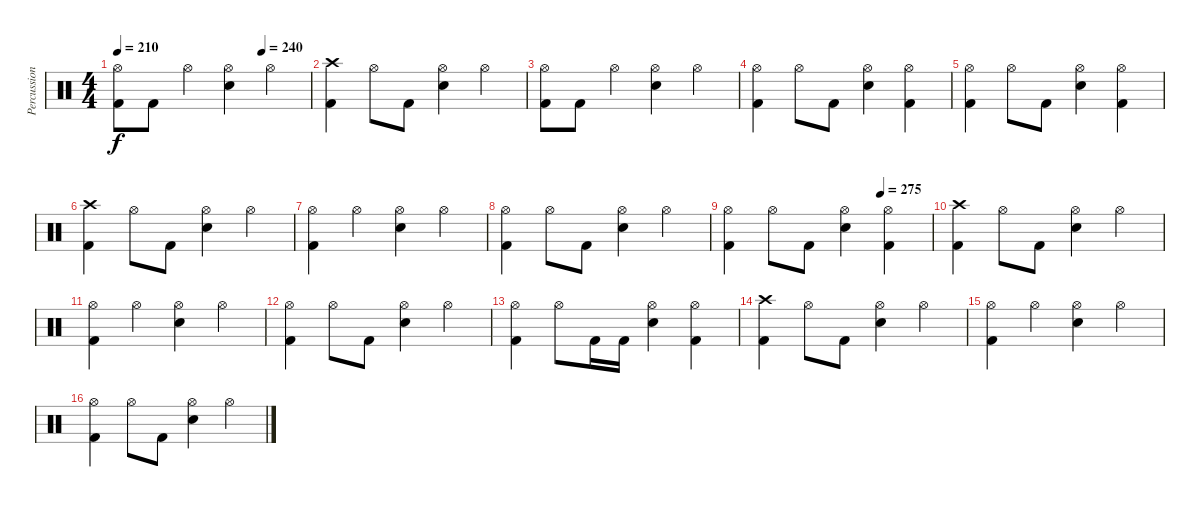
\track ("Percussion" "Percussion") {instrument percussion}
\staff {score}
\articulation defaults
\ts (4 4)
\tempo 210
\tempo (240 0.75)
\clef neutral
\ks c
("Kick (hit) 2" "Hi-Hat (open)").8{dy f} "Kick (hit) 2".8 "Hi-Hat (open)".4 ("Electric Snare (hit)" "Hi-Hat (open)").4 "Hi-Hat (open)".4 |
("Kick (hit) 2" "Crash high (hit)").4 "Hi-Hat (open)".8 "Kick (hit) 2".8 ("Electric Snare (hit)" "Hi-Hat (open)").4 "Hi-Hat (open)".4 |
("Kick (hit) 2" "Hi-Hat (open)").8 "Kick (hit) 2".8 "Hi-Hat (open)".4 ("Electric Snare (hit)" "Hi-Hat (open)").4 "Hi-Hat (open)".4 |
("Kick (hit) 2" "Hi-Hat (open)").4 "Hi-Hat (open)".8 "Kick (hit) 2".8 ("Electric Snare (hit)" "Hi-Hat (open)").4 ("Kick (hit) 2" "Hi-Hat (open)").4 |
("Kick (hit) 2" "Hi-Hat (open)").4 "Hi-Hat (open)".8 "Kick (hit) 2".8 ("Electric Snare (hit)" "Hi-Hat (open)").4 ("Kick (hit) 2" "Hi-Hat (open)").4 |
("Kick (hit) 2" "Crash high (hit)").4 "Hi-Hat (open)".8 "Kick (hit) 2".8 ("Electric Snare (hit)" "Hi-Hat (open)").4 "Hi-Hat (open)".4 |
("Kick (hit) 2" "Hi-Hat (open)").4 "Hi-Hat (open)".4 ("Electric Snare (hit)" "Hi-Hat (open)").4 "Hi-Hat (open)".4 |
("Kick (hit) 2" "Hi-Hat (open)").4 "Hi-Hat (open)".8 "Kick (hit) 2".8 ("Electric Snare (hit)" "Hi-Hat (open)").4 "Hi-Hat (open)".4 |
\tempo (275 0.75)
("Kick (hit) 2" "Hi-Hat (open)").4 "Hi-Hat (open)".8 "Kick (hit) 2".8 ("Electric Snare (hit)" "Hi-Hat (open)").4 ("Kick (hit) 2" "Hi-Hat (open)").4 |
("Kick (hit) 2" "Crash high (hit)").4 "Hi-Hat (open)".8 "Kick (hit) 2".8 ("Electric Snare (hit)" "Hi-Hat (open)").4 "Hi-Hat (open)".4 |
("Kick (hit) 2" "Hi-Hat (open)").4 "Hi-Hat (open)".4 ("Electric Snare (hit)" "Hi-Hat (open)").4 "Hi-Hat (open)".4 |
("Kick (hit) 2" "Hi-Hat (open)").4 "Hi-Hat (open)".8 "Kick (hit) 2".8 ("Electric Snare (hit)" "Hi-Hat (open)").4 "Hi-Hat (open)".4 |
("Kick (hit) 2" "Hi-Hat (open)").4 "Hi-Hat (open)".8 "Kick (hit) 2".16 "Kick (hit) 2".16 ("Electric Snare (hit)" "Hi-Hat (open)").4 ("Kick (hit) 2" "Hi-Hat (open)").4 |
("Kick (hit) 2" "Crash high (hit)").4 "Hi-Hat (open)".8 "Kick (hit) 2".8 ("Electric Snare (hit)" "Hi-Hat (open)").4 "Hi-Hat (open)".4 |
("Kick (hit) 2" "Hi-Hat (open)").4 "Hi-Hat (open)".4 ("Electric Snare (hit)" "Hi-Hat (open)").4 "Hi-Hat (open)".4 |
("Kick (hit) 2" "Hi-Hat (open)").4 "Hi-Hat (open)".8 "Kick (hit) 2".8 ("Electric Snare (hit)" "Hi-Hat (open)").4 "Hi-Hat (open)".4
